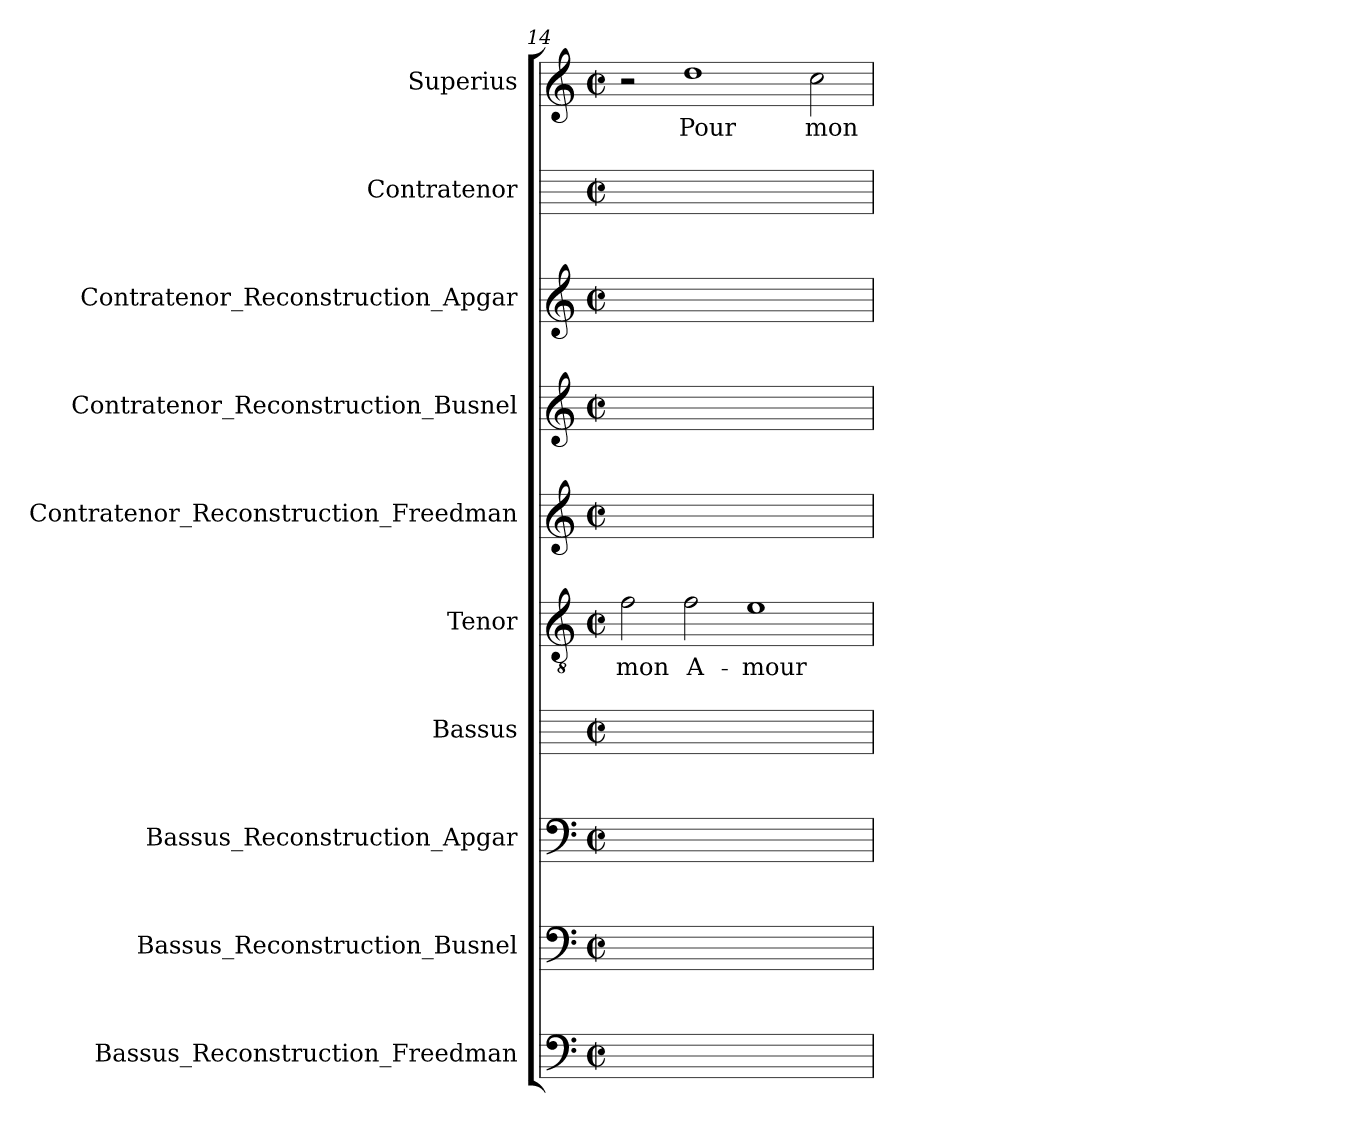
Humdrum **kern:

**kern	**kern	**kern	**kern	**kern	**text	**kern	**kern	**kern	**kern	**kern	**text
*part10	*part9	*part8	*part7	*part6	*part6	*part5	*part4	*part3	*part2	*part1	*part1
*staff10	*staff9	*staff8	*staff7	*staff6	*staff6	*staff5	*staff4	*staff3	*staff2	*staff1	*staff1
*I"Bassus_Reconstruction_Freedman	*I"Bassus_Reconstruction_Busnel	*I"Bassus_Reconstruction_Apgar	*I"Bassus	*I"Tenor	*	*I"Contratenor_Reconstruction_Freedman	*I"Contratenor_Reconstruction_Busnel	*I"Contratenor_Reconstruction_Apgar	*I"Contratenor	*I"Superius	*
*	*	*	*	*I'T	*	*	*	*	*	*	*
*clefF4	*clefF4	*clefF4	*	*clefGv2	*	*clefG2	*clefG2	*clefG2	*	*clefG2	*
*k[]	*k[]	*k[]	*	*k[]	*	*k[]	*k[]	*k[]	*	*k[]	*
*C:	*C:	*C:	*	*C:	*	*C:	*C:	*C:	*	*C:	*
*M2/2	*M2/2	*M2/2	*M2/2	*M2/2	*	*M2/2	*M2/2	*M2/2	*M2/2	*M2/2	*
*met(c|)	*met(c|)	*met(c|)	*met(c|)	*met(c|)	*	*met(c|)	*met(c|)	*met(c|)	*met(c|)	*met(c|)	*
=14	=14	=14	=14	=14	=14	=14	=14	=14	=14	=14	=14
0ryy	0ryy	0ryy	0ryy	2f	-mon	0ryy	0ryy	0ryy	0ryy	2r	.
.	.	.	.	2f	A-	.	.	.	.	1dd	-Pour
.	.	.	.	1e	-mour	.	.	.	.	.	.
.	.	.	.	.	.	.	.	.	.	2cc	-mon
=	=	=	=	=	=	=	=	=	=	=	=
*-	*-	*-	*-	*-	*-	*-	*-	*-	*-	*-	*-
